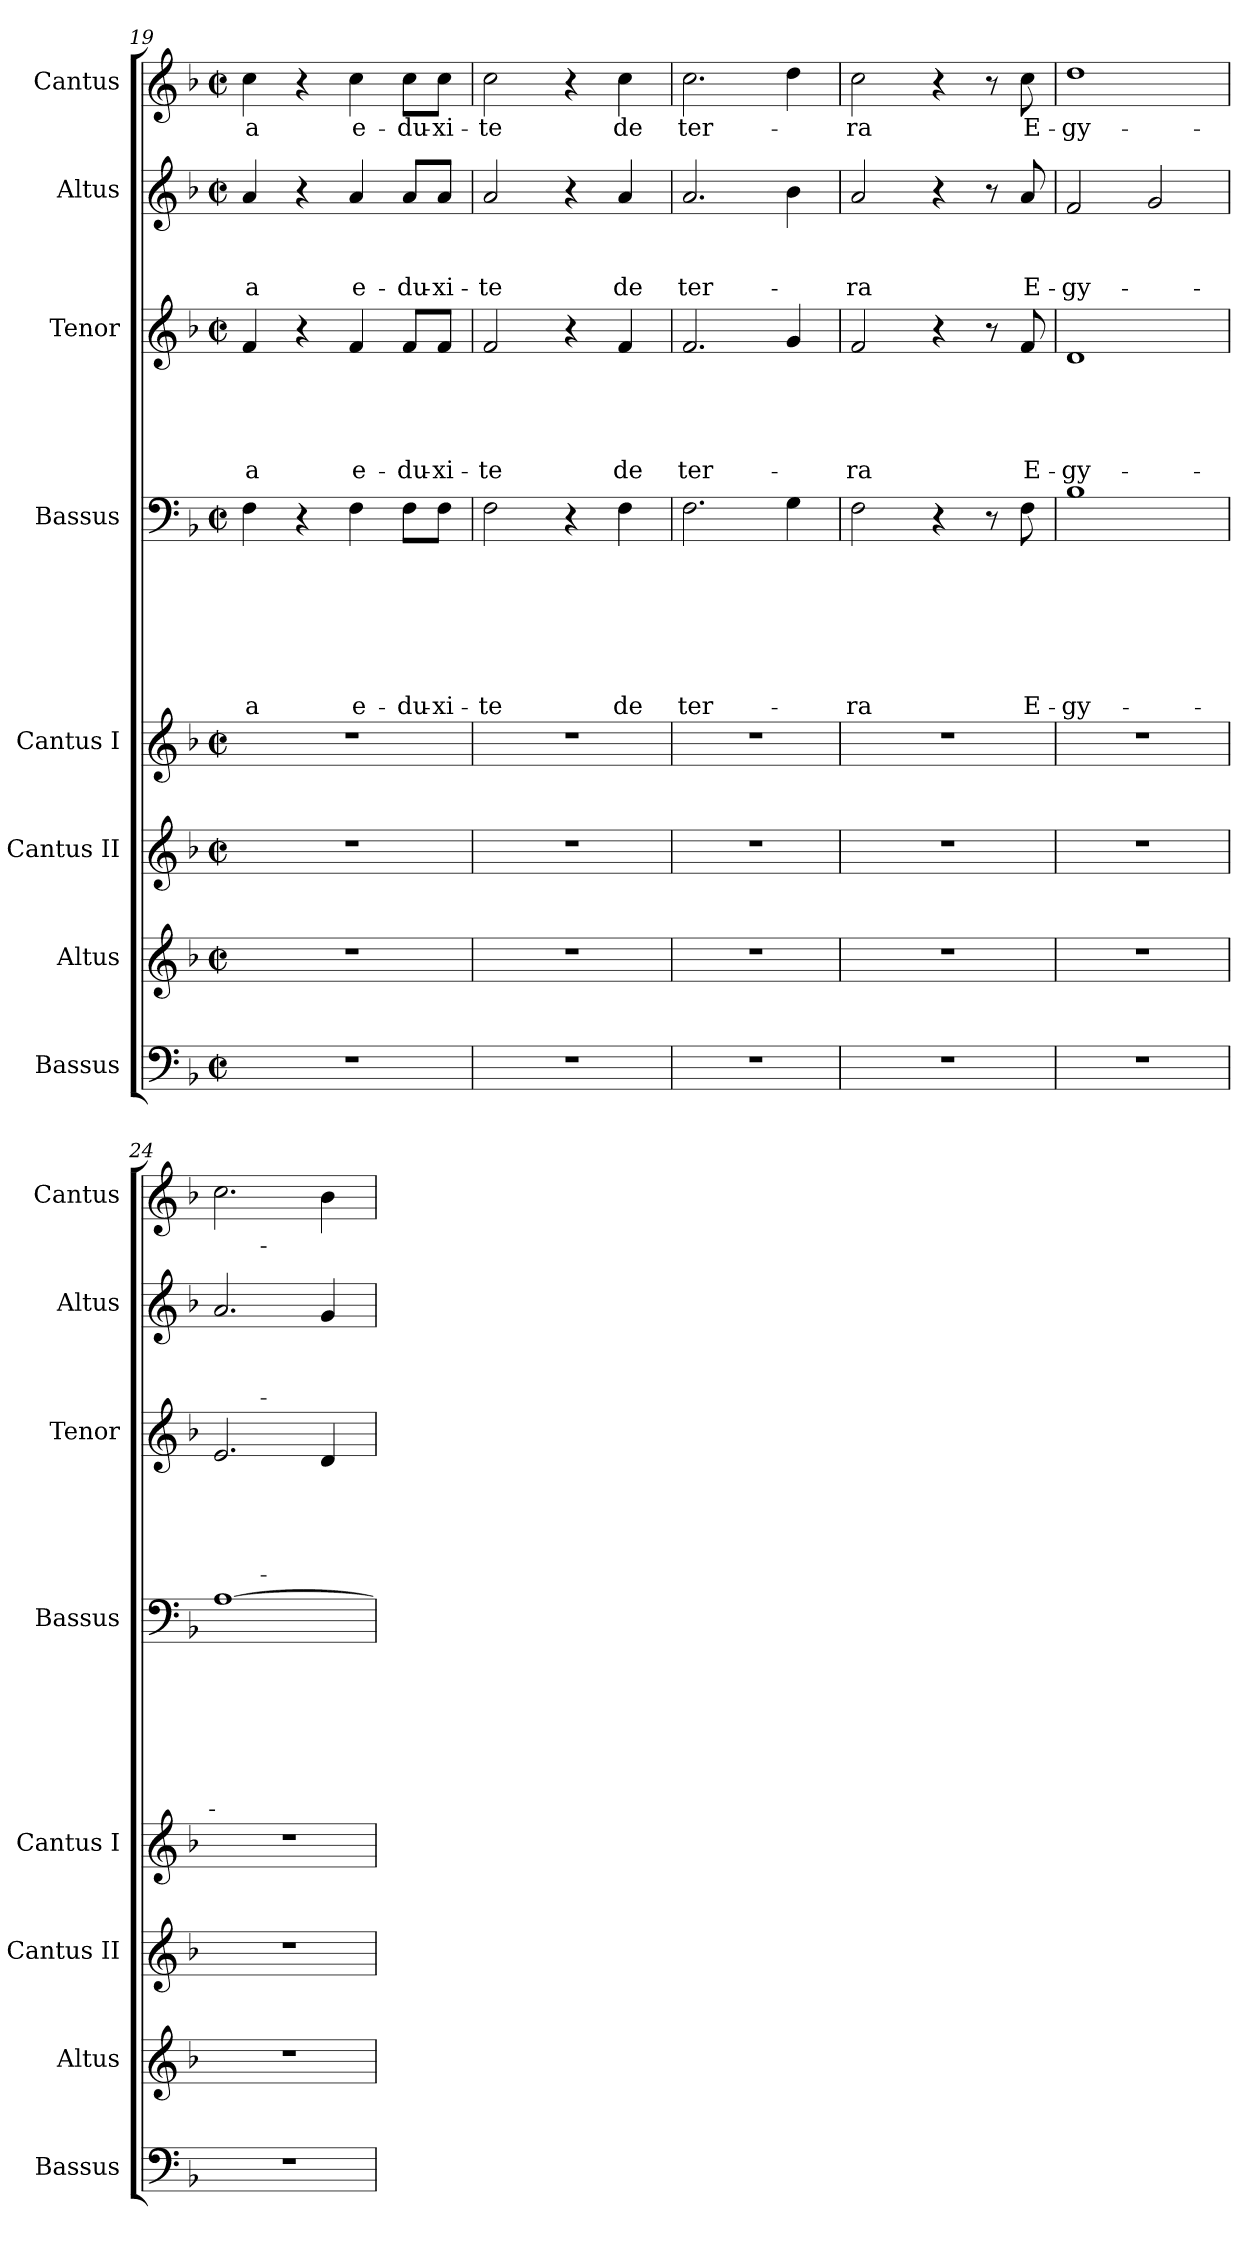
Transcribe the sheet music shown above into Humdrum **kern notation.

**kern	**kern	**kern	**kern	**kern	**text	**text	**text	**text	**text	**text	**text	**kern	**text	**text	**text	**text	**text	**kern	**text	**text	**text	**kern	**text
*part8	*part7	*part6	*part5	*part4	*part4	*part4	*part4	*part4	*part4	*part4	*part4	*part3	*part3	*part3	*part3	*part3	*part3	*part2	*part2	*part2	*part2	*part1	*part1
*staff8	*staff7	*staff6	*staff5	*staff4	*staff4	*staff4	*staff4	*staff4	*staff4	*staff4	*staff4	*staff3	*staff3	*staff3	*staff3	*staff3	*staff3	*staff2	*staff2	*staff2	*staff2	*staff1	*staff1
*I"Bassus	*I"Altus	*I"Cantus II	*I"Cantus I	*I"Bassus	*	*	*	*	*	*	*	*I"Tenor	*	*	*	*	*	*I"Altus	*	*	*	*I"Cantus	*
*I'Bassus	*I'Altus	*I'Cantus II	*I'Cantus I	*I'Bassus	*	*	*	*	*	*	*	*I'Tenor	*	*	*	*	*	*I'Altus	*	*	*	*I'Cantus	*
*clefF4	*clefG2	*clefG2	*clefG2	*clefF4	*	*	*	*	*	*	*	*clefG2	*	*	*	*	*	*clefG2	*	*	*	*clefG2	*
*k[b-]	*k[b-]	*k[b-]	*k[b-]	*k[b-]	*	*	*	*	*	*	*	*k[b-]	*	*	*	*	*	*k[b-]	*	*	*	*k[b-]	*
*F:	*F:	*F:	*F:	*F:	*	*	*	*	*	*	*	*F:	*	*	*	*	*	*F:	*	*	*	*F:	*
*M2/2	*M2/2	*M2/2	*M2/2	*M2/2	*	*	*	*	*	*	*	*M2/2	*	*	*	*	*	*M2/2	*	*	*	*M2/2	*
*met(c|)	*met(c|)	*met(c|)	*met(c|)	*met(c|)	*	*	*	*	*	*	*	*met(c|)	*	*	*	*	*	*met(c|)	*	*	*	*met(c|)	*
=19	=19	=19	=19	=19	=19	=19	=19	=19	=19	=19	=19	=19	=19	=19	=19	=19	=19	=19	=19	=19	=19	=19	=19
!	!	!	!	!	!	!	!	!	!	!	!LO:LY:b	!	!	!	!	!	!LO:LY:b	!	!	!	!LO:LY:a	!	!LO:LY:b
1r	1r	1r	1r	4F\	.	.	.	.	.	.	-a	4f/	.	.	.	.	-a	4a/	.	.	-a	4cc\	-a
.	.	.	.	4r	.	.	.	.	.	.	.	4r	.	.	.	.	.	4r	.	.	.	4r	.
!	!	!	!	!	!	!	!	!	!	!	!LO:LY:b	!	!	!	!	!	!LO:LY:b	!	!	!	!LO:LY:a	!	!LO:LY:b
.	.	.	.	4F\	.	.	.	.	.	.	e-	4f/	.	.	.	.	e-	4a/	.	.	e-	4cc\	e-
!	!	!	!	!	!	!	!	!	!	!	!LO:LY:b	!	!	!	!	!	!LO:LY:b	!	!	!	!LO:LY:a	!	!LO:LY:b
.	.	.	.	8F\L	.	.	.	.	.	.	-du-	8f/L	.	.	.	.	-du-	8a/L	.	.	-du-	8cc\L	-du-
!	!	!	!	!	!	!	!	!	!	!	!LO:LY:b	!	!	!	!	!	!LO:LY:b	!	!	!	!LO:LY:a	!	!LO:LY:b
.	.	.	.	8F\J	.	.	.	.	.	.	-xi-	8f/J	.	.	.	.	-xi-	8a/J	.	.	-xi-	8cc\J	-xi-
=20	=20	=20	=20	=20	=20	=20	=20	=20	=20	=20	=20	=20	=20	=20	=20	=20	=20	=20	=20	=20	=20	=20	=20
!	!	!	!	!	!	!	!	!	!	!	!LO:LY:b	!	!	!	!	!	!LO:LY:b	!	!	!	!LO:LY:a	!	!LO:LY:b
1r	1r	1r	1r	2F\	.	.	.	.	.	.	-te	2f/	.	.	.	.	-te	2a/	.	.	-te	2cc\	-te
.	.	.	.	4r	.	.	.	.	.	.	.	4r	.	.	.	.	.	4r	.	.	.	4r	.
!	!	!	!	!	!	!	!	!	!	!	!LO:LY:b	!	!	!	!	!	!LO:LY:b	!	!	!	!LO:LY:a	!	!LO:LY:b
.	.	.	.	4F\	.	.	.	.	.	.	de	4f/	.	.	.	.	de	4a/	.	.	de	4cc\	de
=21	=21	=21	=21	=21	=21	=21	=21	=21	=21	=21	=21	=21	=21	=21	=21	=21	=21	=21	=21	=21	=21	=21	=21
!	!	!	!	!	!	!	!	!	!	!	!LO:LY:b	!	!	!	!	!	!LO:LY:b	!	!	!	!LO:LY:a	!	!LO:LY:b
1r	1r	1r	1r	2.F\	.	.	.	.	.	.	ter-	2.f/	.	.	.	.	ter-	2.a/	.	.	ter-	2.cc\	ter-
.	.	.	.	4G\	.	.	.	.	.	.	.	4g/	.	.	.	.	.	4b-\	.	.	.	4dd\	.
=22	=22	=22	=22	=22	=22	=22	=22	=22	=22	=22	=22	=22	=22	=22	=22	=22	=22	=22	=22	=22	=22	=22	=22
!	!	!	!	!	!	!	!	!	!	!	!LO:LY:b	!	!	!	!	!	!LO:LY:b	!	!	!	!LO:LY:a	!	!LO:LY:b
1r	1r	1r	1r	2F\	.	.	.	.	.	.	-ra	2f/	.	.	.	.	-ra	2a/	.	.	-ra	2cc\	-ra
.	.	.	.	4r	.	.	.	.	.	.	.	4r	.	.	.	.	.	4r	.	.	.	4r	.
.	.	.	.	8r	.	.	.	.	.	.	.	8r	.	.	.	.	.	8r	.	.	.	8r	.
!	!	!	!	!	!	!	!	!	!	!	!LO:LY:b	!	!	!	!	!	!LO:LY:b	!	!	!	!LO:LY:a	!	!LO:LY:b
.	.	.	.	8F\	.	.	.	.	.	.	E-	8f/	.	.	.	.	E-	8a/	.	.	E-	8cc\	E-
=23	=23	=23	=23	=23	=23	=23	=23	=23	=23	=23	=23	=23	=23	=23	=23	=23	=23	=23	=23	=23	=23	=23	=23
!	!	!	!	!	!	!	!	!	!	!	!LO:LY:b	!	!	!	!	!	!LO:LY:b	!	!	!	!LO:LY:a	!	!LO:LY:b
1r	1r	1r	1r	1B-	.	.	.	.	.	.	-gy-	1d	.	.	.	.	-gy-	2f/	.	.	-gy-	1dd	-gy-
.	.	.	.	.	.	.	.	.	.	.	.	.	.	.	.	.	.	2g/	.	.	.	.	.
=24	=24	=24	=24	=24	=24	=24	=24	=24	=24	=24	=24	=24	=24	=24	=24	=24	=24	=24	=24	=24	=24	=24	=24
1r	1r	1r	1r	[>1A	.	.	.	.	.	.	.	2.e/	.	.	.	.	.	2.a/	.	.	.	2.cc\	.
.	.	.	.	.	.	.	.	.	.	.	.	4d/	.	.	.	.	.	4g/	.	.	.	4b-\	.
=	=	=	=	=	=	=	=	=	=	=	=	=	=	=	=	=	=	=	=	=	=	=	=
*-	*-	*-	*-	*-	*-	*-	*-	*-	*-	*-	*-	*-	*-	*-	*-	*-	*-	*-	*-	*-	*-	*-	*-
